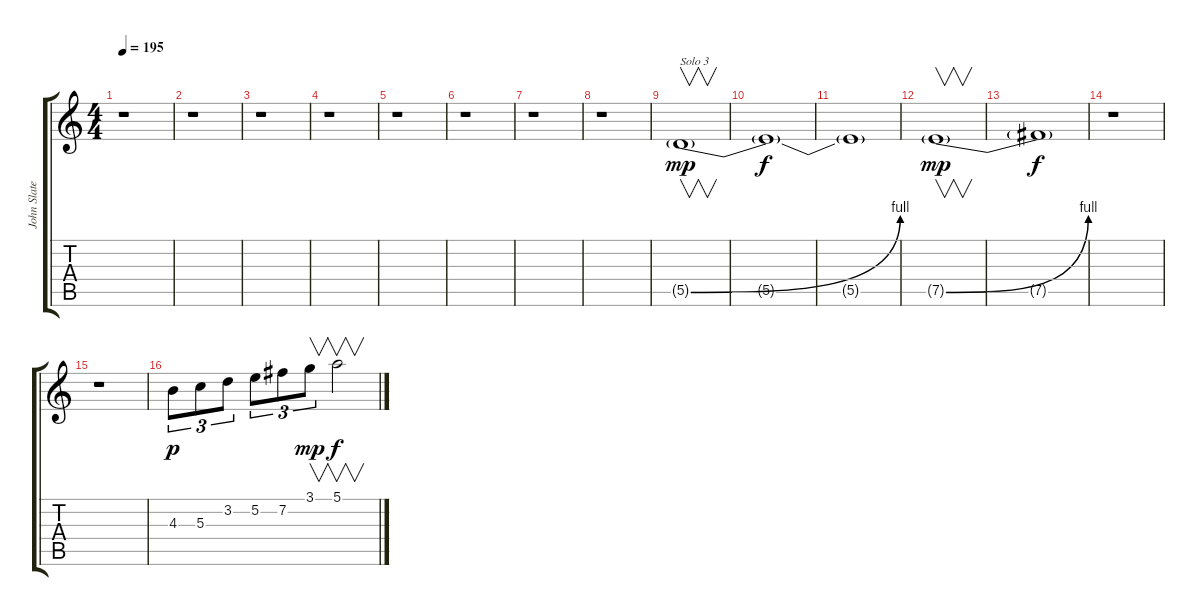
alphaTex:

\track ("John Slater ( fills )" "John Slate") {instrument distortionguitar}
\staff {score tabs}
\tuning (E4 B3 G3 D3 A2 D2) {hide}
\ts (4 4)
\tempo 195
\clef g2
\ks c
r.1{dy f} |
r.1 |
r.1 |
r.1 |
r.1 |
r.1 |
r.1 |
r.1 |
5.5{be (bend 0 0 60 4) g}.1{v txt "Solo 3" dy mp} |
5.5{t}.1{dy f} |
5.5{t}.1 |
7.5{be (bend 0 0 60 4) g}.1{v dy mp} |
7.5{t}.1{dy f} |
r.1 |
r.1 |
4.3.8{tu (3 2) dy p} 5.3.8{tu (3 2)} 3.2.8{tu (3 2)} 5.2.8{tu (3 2)} 7.2.8{tu (3 2)} 3.1.8{v tu (3 2) dy mp} 5.1.2{v dy f}
